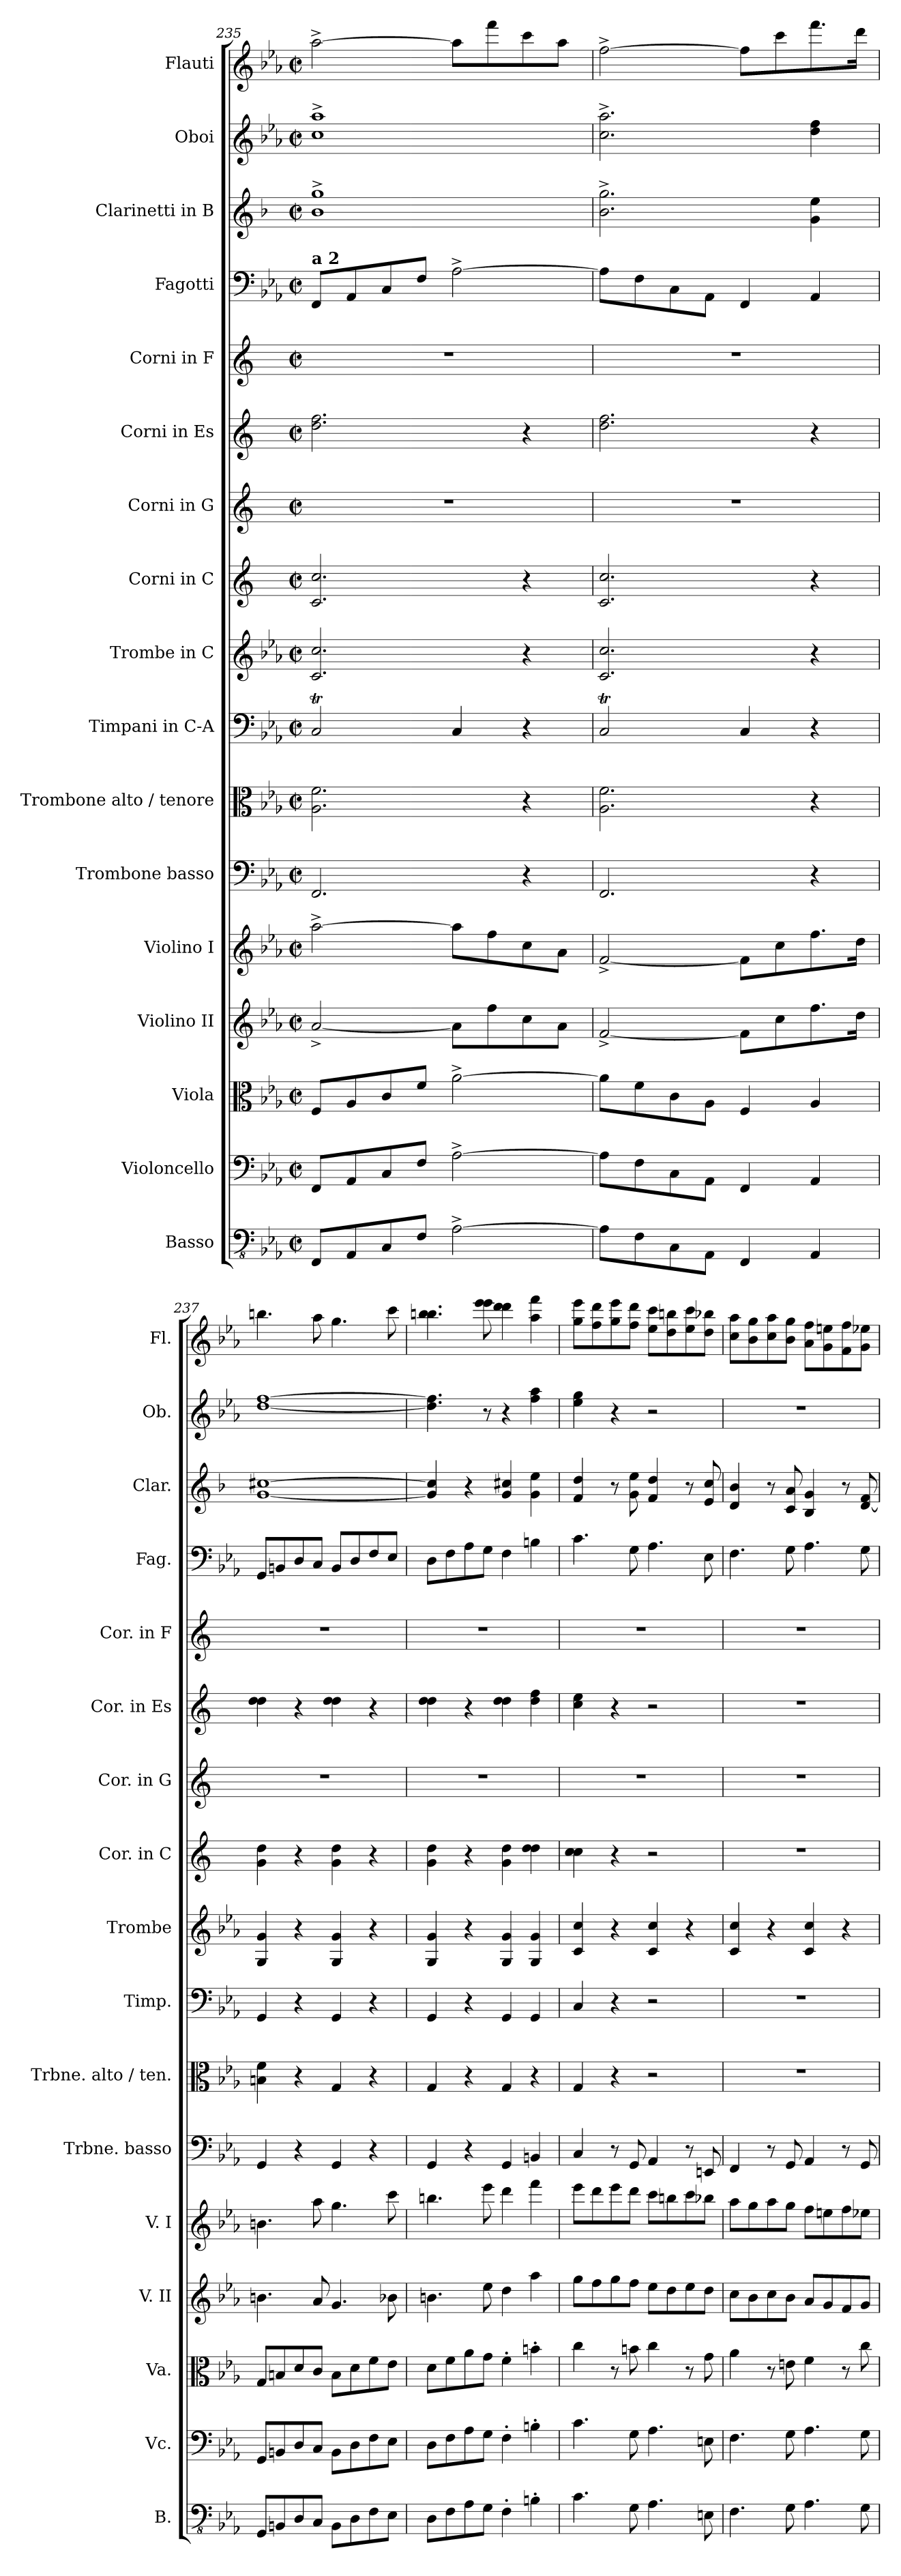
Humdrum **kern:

**kern	**kern	**kern	**kern	**kern	**kern	**kern	**kern	**kern	**kern	**kern	**kern	**kern	**kern	**kern	**kern	**kern
*part17	*part16	*part15	*part14	*part13	*part12	*part11	*part10	*part9	*part8	*part7	*part6	*part5	*part4	*part3	*part2	*part1
*staff17	*staff16	*staff15	*staff14	*staff13	*staff12	*staff11	*staff10	*staff9	*staff8	*staff7	*staff6	*staff5	*staff4	*staff3	*staff2	*staff1
*I"Basso	*I"Violoncello	*I"Viola	*I"Violino II	*I"Violino I	*I"Trombone basso	*I"Trombone alto / tenore	*I"Timpani in C-A	*I"Trombe in C	*I"Corni in C	*I"Corni in G	*I"Corni in Es	*I"Corni in F	*I"Fagotti	*I"Clarinetti in B	*I"Oboi	*I"Flauti
*I'B.	*I'Vc.	*I'Va.	*I'V. II	*I'V. I	*I'Trbne. basso	*I'Trbne. alto / ten.	*I'Timp.	*I'Trombe	*I'Cor. in C	*I'Cor. in G	*I'Cor. in Es	*I'Cor. in F	*I'Fag.	*I'Clar.	*I'Ob.	*I'Fl.
*clefFv4	*clefF4	*clefC3	*clefG2	*clefG2	*clefF4	*clefC3	*clefF4	*clefG2	*clefG2	*clefG2	*clefG2	*clefG2	*clefF4	*clefG2	*clefG2	*clefG2
*	*	*	*	*	*	*	*	*	*ITrd7c12	*ITrd3c5	*ITrd5c9	*ITrd4c7	*	*ITrd1c2	*	*
*k[b-e-a-]	*k[b-e-a-]	*k[b-e-a-]	*k[b-e-a-]	*k[b-e-a-]	*k[b-e-a-]	*k[b-e-a-]	*k[b-e-a-]	*k[b-e-a-]	*k[]	*k[f#]	*k[b-e-a-]	*k[b-]	*k[b-e-a-]	*k[b-e-a-]	*k[b-e-a-]	*k[b-e-a-]
*M2/2	*M2/2	*M2/2	*M2/2	*M2/2	*M2/2	*M2/2	*M2/2	*M2/2	*M2/2	*M2/2	*M2/2	*M2/2	*M2/2	*M2/2	*M2/2	*M2/2
*met(c|)	*met(c|)	*met(c|)	*met(c|)	*met(c|)	*met(c|)	*met(c|)	*met(c|)	*met(c|)	*met(c|)	*met(c|)	*met(c|)	*met(c|)	*met(c|)	*met(c|)	*met(c|)	*met(c|)
=235	=235	=235	=235	=235	=235	=235	=235	=235	=235	=235	=235	=235	=235	=235	=235	=235
!	!	!	!	!	!	!	!	!	!	!	!	!	!LO:TX:a:B:t=a 2	!	!	!
8FFF/L	8FF/L	8F/L	[2a-^/	[2aa-^\	2.FF/	2.A-\ 2.f\	2CT/	2.c/ 2.cc/	2.C/ 2.c/	1r	2.f\ 2.a-\	1r	8FF/L	1a-^ 1ff^	1cc^ 1aa-^	[2aa-^\
8AAA-/	8AA-/	8A-/	.	.	.	.	.	.	.	.	.	.	8AA-/	.	.	.
8CC/	8C/	8c/	.	.	.	.	.	.	.	.	.	.	8C/	.	.	.
8FF/J	8F/J	8f/J	.	.	.	.	.	.	.	.	.	.	8F/J	.	.	.
[2AA-^\	[2A-^\	[2a-^\	8a-\L]	8aa-\L]	.	.	4C/	.	.	.	.	.	[2A-^\	.	.	8aa-\L]
.	.	.	8ff\	8ff\	.	.	.	.	.	.	.	.	.	.	.	8fff\
.	.	.	8cc\	8cc\	4r	4r	4r	4r	4r	.	4r	.	.	.	.	8ccc\
.	.	.	8a-\J	8a-\J	.	.	.	.	.	.	.	.	.	.	.	8aa-\J
!!LO:PB:g=z
=236	=236	=236	=236	=236	=236	=236	=236	=236	=236	=236	=236	=236	=236	=236	=236	=236
8AA-\L]	8A-\L]	8a-\L]	[2f^/	[2f^/	2.FF/	2.A-\ 2.f\	2CT/	2.c/ 2.cc/	2.C/ 2.c/	1r	2.f\ 2.a-\	1r	8A-\L]	2.a-\^ 2.ff\^	2.cc\^ 2.aa-\^	[2ff^\
8FF\	8F\	8f\	.	.	.	.	.	.	.	.	.	.	8F\	.	.	.
8CC\	8C\	8c\	.	.	.	.	.	.	.	.	.	.	8C\	.	.	.
8AAA-\J	8AA-\J	8A-\J	.	.	.	.	.	.	.	.	.	.	8AA-\J	.	.	.
4FFF/	4FF/	4F/	8f\L]	8f\L]	.	.	4C/	.	.	.	.	.	4FF/	.	.	8ff\L]
.	.	.	8cc\	8cc\	.	.	.	.	.	.	.	.	.	.	.	8ccc\
4AAA-/	4AA-/	4A-/	8.ff\	8.ff\	4r	4r	4r	4r	4r	.	4r	.	4AA-/	4f\ 4dd\	4dd\ 4ff\	8.fff\
.	.	.	16dd\Jk	16dd\Jk	.	.	.	.	.	.	.	.	.	.	.	16ddd\Jk
=237	=237	=237	=237	=237	=237	=237	=237	=237	=237	=237	=237	=237	=237	=237	=237	=237
8GGG/L	8GG/L	8G/L	4.bn\	4.bn\	4GG/	4Bn\ 4f\	4GG/	4G/ 4g/	4G\ 4d\	1r	4f\ 4f\	1r	8GG/L	[1f [1bn	[1dd [1ff	4.bbn\
8BBBn/	8BBn/	8Bn/	.	.	.	.	.	.	.	.	.	.	8BBn/	.	.	.
8DD/	8D/	8d/	.	.	4r	4r	4r	4r	4r	.	4r	.	8D/	.	.	.
8CC/J	8C/J	8c/J	8a-/	8aa-\	.	.	.	.	.	.	.	.	8C/J	.	.	8aa-\
8BBB\L	8BB\L	8B\L	4.g/	4.gg\	4GG/	4G/	4GG/	4G/ 4g/	4G\ 4d\	.	4f\ 4f\	.	8BB/L	.	.	4.gg\
8DD\	8D\	8d\	.	.	.	.	.	.	.	.	.	.	8D/	.	.	.
8FF\	8F\	8f\	.	.	4r	4r	4r	4r	4r	.	4r	.	8F/	.	.	.
8EE-\J	8E-\J	8e-\J	8b-X\	8ccc\	.	.	.	.	.	.	.	.	8E-/J	.	.	8ccc\
=238	=238	=238	=238	=238	=238	=238	=238	=238	=238	=238	=238	=238	=238	=238	=238	=238
8DD\L	8D\L	8d\L	4.bn\	4.bbn\	4GG/	4G/	4GG/	4G/ 4g/	4G\ 4d\	1r	4f\ 4f\	1r	8D\L	4f/] 4b/]	4.dd\] 4.ff\]	4.bbn\ 4.bb\
8FF\	8F\	8f\	.	.	.	.	.	.	.	.	.	.	8F\	.	.	.
8AA-\	8A-\	8a-\	.	.	4r	4r	4r	4r	4r	.	4r	.	8A-\	4r	.	.
8GG\J	8G\J	8g\J	8ee-\	8eee-\	.	.	.	.	.	.	.	.	8G\J	.	8r	8eee-\ 8eee-\
4FF'\	4F'\	4f'\	4dd\	4ddd\	4GG/	4G/	4GG/	4G/ 4g/	4G\ 4d\	.	4f\ 4f\	.	4F\	4f/ 4bn/	4r	4ddd\ 4ddd\
4BBn'\	4Bn'\	4bn'\	4aa-\	4fff\	4BBn/	4r	4GG/	4G/ 4g/	4d\ 4d\	.	4f\ 4a-\	.	4Bn\	4f\ 4dd\	4ff\ 4aa-\	4aa-\ 4fff\
=239	=239	=239	=239	=239	=239	=239	=239	=239	=239	=239	=239	=239	=239	=239	=239	=239
4.C\	4.c\	4cc\	8gg\L	8eee-\L	4C/	4G/	4C/	4c/ 4cc/	4c\ 4c\	1r	4e-\ 4g\	1r	4.c\	4e-/ 4cc/	4ee-\ 4gg\	8gg\ 8eee-\L
.	.	.	8ff\	8ddd\	.	.	.	.	.	.	.	.	.	.	.	8ff\ 8ddd\
.	.	8r	8gg\	8eee-\	8r	4r	4r	4r	4r	.	4r	.	.	8r	4r	8gg\ 8eee-\
8GG\	8G\	8bn\	8ff\J	8ddd\J	8GG/	.	.	.	.	.	.	.	8G\	8f\ 8dd\	.	8ff\ 8ddd\J
4.AA-\	4.A-\	4cc\	8ee-\L	8ccc\L	4AA-/	2r	2r	4c/ 4cc/	2r	.	2r	.	4.A-\	4e-/ 4cc/	2r	8ee-\ 8ccc\L
.	.	.	8dd\	8bbn\	.	.	.	.	.	.	.	.	.	.	.	8dd\ 8bbn\
.	.	8r	8ee-\	8ccc\	8r	.	.	4r	.	.	.	.	.	8r	.	8ee-\ 8ccc\
8EEn\	8En\	8g\	8dd\J	8bb-X\J	8EEn/	.	.	.	.	.	.	.	8E-\	8d/ 8b-/	.	8dd\ 8bb-X\J
=240	=240	=240	=240	=240	=240	=240	=240	=240	=240	=240	=240	=240	=240	=240	=240	=240
4.FF\	4.F\	4a-\	8cc\L	8aa-\L	4FF/	1r	1r	4c/ 4cc/	1r	1r	1r	1r	4.F\	4c/ 4a-/	1r	8cc\ 8aa-\L
.	.	.	8b-\	8gg\	.	.	.	.	.	.	.	.	.	.	.	8b-\ 8gg\
.	.	8r	8cc\	8aa-\	8r	.	.	4r	.	.	.	.	.	8r	.	8cc\ 8aa-\
8GG\	8G\	8en\	8b-\J	8gg\J	8GG/	.	.	.	.	.	.	.	8G\	8B-/ 8g/	.	8b-\ 8gg\J
4.AA-\	4.A-\	4f\	8a-/L	8ff\L	4AA-/	.	.	4c/ 4cc/	.	.	.	.	4.A-\	4A-/ 4f/	.	8a-\ 8ff\L
.	.	.	8g/	8een\	.	.	.	.	.	.	.	.	.	.	.	8g\ 8een\
.	.	8r	8f/	8ff\	8r	.	.	4r	.	.	.	.	.	8r	.	8f\ 8ff\
8GG\	8G\	8cc\	8g/J	8ee-X\J	8GG/	.	.	.	.	.	.	.	8G\	[8c/ 8e-/	.	8g\ 8ee-X\J
=	=	=	=	=	=	=	=	=	=	=	=	=	=	=	=	=
*-	*-	*-	*-	*-	*-	*-	*-	*-	*-	*-	*-	*-	*-	*-	*-	*-
